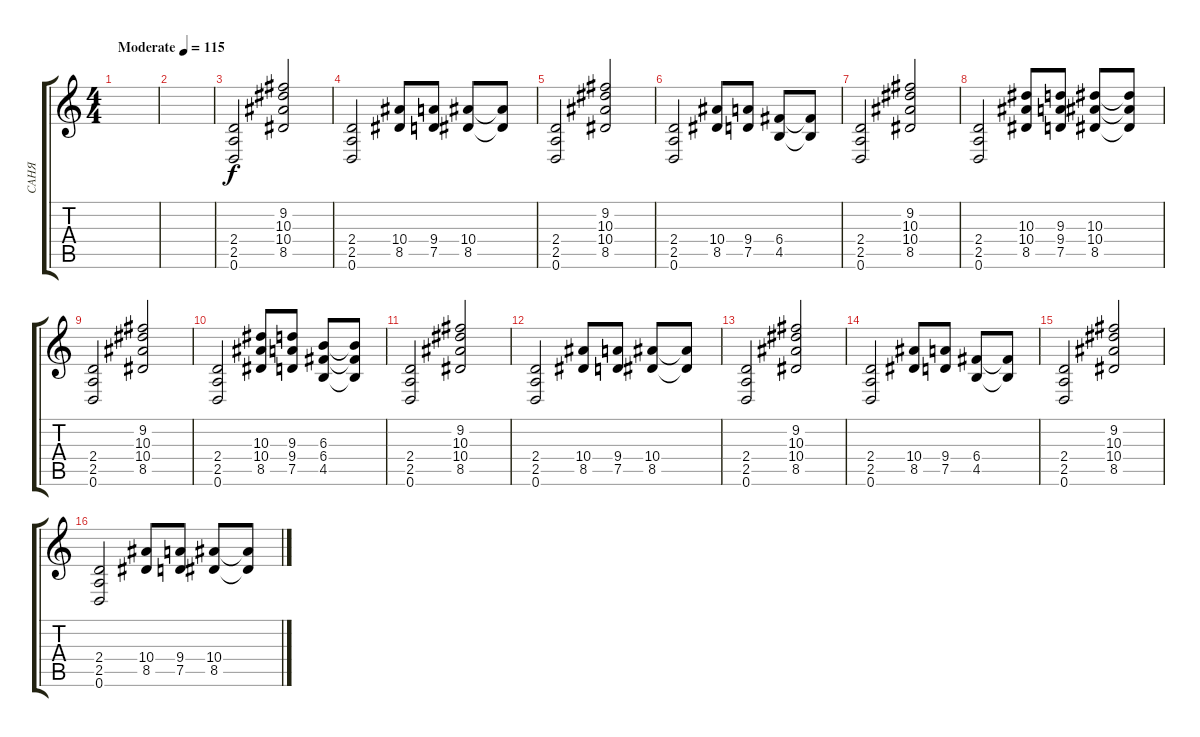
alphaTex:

\track ("САНЯ" "САНЯ") {instrument distortionguitar}
\staff {score tabs}
\tuning (D4 A3 F3 C3 G2 D2) {hide}
\ts (4 4)
\tempo (115 "Moderate")
\clef g2
\ks c
|
|
(2.4 2.5 0.6).2 (9.2 10.3 10.4 8.5).2 |
(2.4 2.5 0.6).2 (10.4 8.5).8 (9.4 7.5).8 (10.4 8.5).8 (10.4{t} 8.5{t}).8 |
(2.4 2.5 0.6).2 (9.2 10.3 10.4 8.5).2 |
(2.4 2.5 0.6).2 (10.4 8.5).8 (9.4 7.5).8 (6.4 4.5).8 (6.4{t} 4.5{t}).8 |
(2.4 2.5 0.6).2 (9.2 10.3 10.4 8.5).2 |
(2.4 2.5 0.6).2 (10.3 10.4 8.5).8 (9.3 9.4 7.5).8 (10.3 10.4 8.5).8 (10.3{t} 10.4{t} 8.5{t}).8 |
(2.4 2.5 0.6).2 (9.2 10.3 10.4 8.5).2 |
(2.4 2.5 0.6).2 (10.3 10.4 8.5).8 (9.3 9.4 7.5).8 (6.3 6.4 4.5).8 (6.3{t} 6.4{t} 4.5{t}).8 |
(2.4 2.5 0.6).2 (9.2 10.3 10.4 8.5).2 |
(2.4 2.5 0.6).2 (10.4 8.5).8 (9.4 7.5).8 (10.4 8.5).8 (10.4{t} 8.5{t}).8 |
(2.4 2.5 0.6).2 (9.2 10.3 10.4 8.5).2 |
(2.4 2.5 0.6).2 (10.4 8.5).8 (9.4 7.5).8 (6.4 4.5).8 (6.4{t} 4.5{t}).8 |
(2.4 2.5 0.6).2 (9.2 10.3 10.4 8.5).2 |
(2.4 2.5 0.6).2 (10.4 8.5).8 (9.4 7.5).8 (10.4 8.5).8 (10.4{t} 8.5{t}).8
